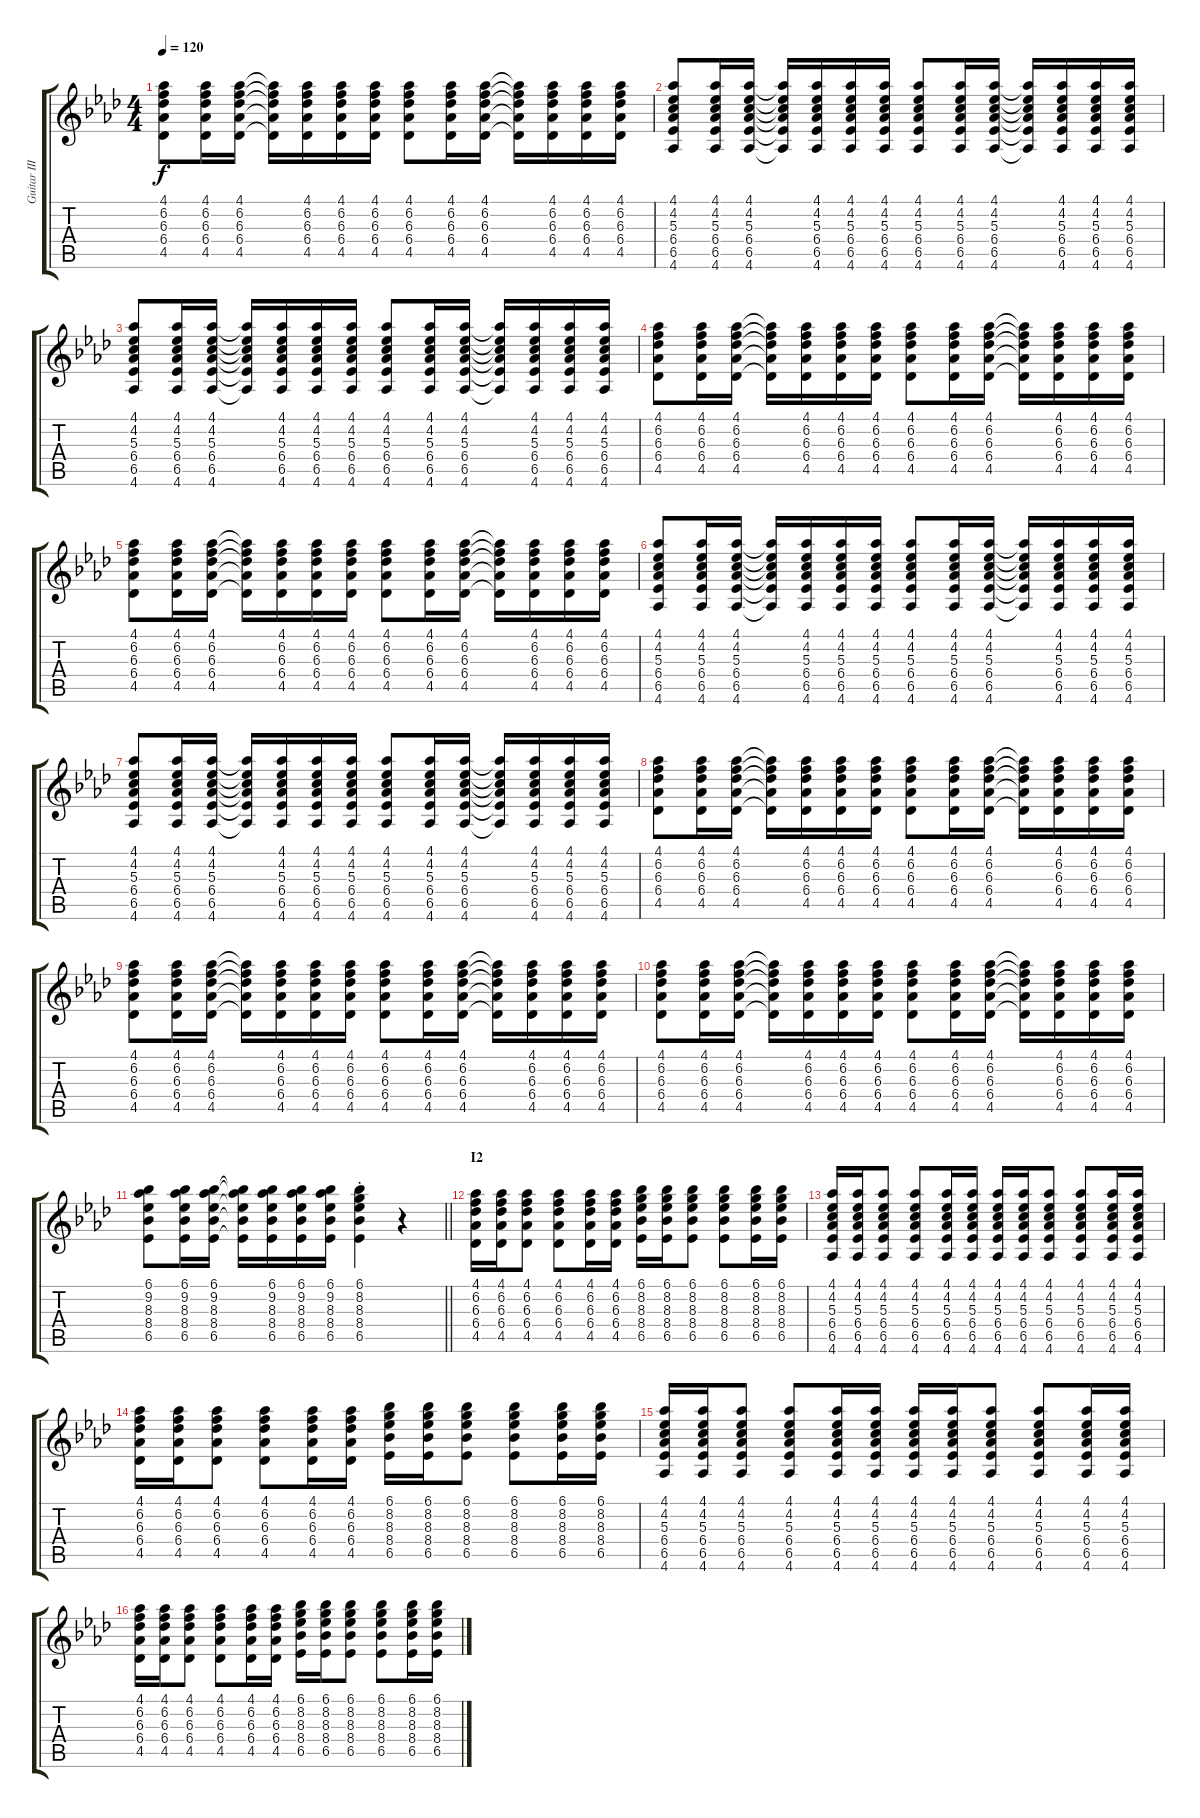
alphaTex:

\track ("Guitar III" "Guitar III") {instrument acousticguitarsteel}
\staff {score tabs}
\tuning (E4 B3 G3 D3 A2 E2) {hide}
\ts (4 4)
\tempo 120
\clef g2
\ks ab
(4.1 6.2 6.3 6.4 4.5).8{dy f} (4.1 6.2 6.3 6.4 4.5).16 (4.1 6.2 6.3 6.4 4.5).16 (4.1{t} 6.2{t} 6.3{t} 6.4{t} 4.5{t}).16 (4.1 6.2 6.3 6.4 4.5).16 (4.1 6.2 6.3 6.4 4.5).16 (4.1 6.2 6.3 6.4 4.5).16 (4.1 6.2 6.3 6.4 4.5).8 (4.1 6.2 6.3 6.4 4.5).16 (4.1 6.2 6.3 6.4 4.5).16 (4.1{t} 6.2{t} 6.3{t} 6.4{t} 4.5{t}).16 (4.1 6.2 6.3 6.4 4.5).16 (4.1 6.2 6.3 6.4 4.5).16 (4.1 6.2 6.3 6.4 4.5).16 |
(4.1 4.2 5.3 6.4 6.5 4.6).8 (4.1 4.2 5.3 6.4 6.5 4.6).16 (4.1 4.2 5.3 6.4 6.5 4.6).16 (4.1{t} 4.2{t} 5.3{t} 6.4{t} 6.5{t} 4.6{t}).16 (4.1 4.2 5.3 6.4 6.5 4.6).16 (4.1 4.2 5.3 6.4 6.5 4.6).16 (4.1 4.2 5.3 6.4 6.5 4.6).16 (4.1 4.2 5.3 6.4 6.5 4.6).8 (4.1 4.2 5.3 6.4 6.5 4.6).16 (4.1 4.2 5.3 6.4 6.5 4.6).16 (4.1{t} 4.2{t} 5.3{t} 6.4{t} 6.5{t} 4.6{t}).16 (4.1 4.2 5.3 6.4 6.5 4.6).16 (4.1 4.2 5.3 6.4 6.5 4.6).16 (4.1 4.2 5.3 6.4 6.5 4.6).16 |
(4.1 4.2 5.3 6.4 6.5 4.6).8 (4.1 4.2 5.3 6.4 6.5 4.6).16 (4.1 4.2 5.3 6.4 6.5 4.6).16 (4.1{t} 4.2{t} 5.3{t} 6.4{t} 6.5{t} 4.6{t}).16 (4.1 4.2 5.3 6.4 6.5 4.6).16 (4.1 4.2 5.3 6.4 6.5 4.6).16 (4.1 4.2 5.3 6.4 6.5 4.6).16 (4.1 4.2 5.3 6.4 6.5 4.6).8 (4.1 4.2 5.3 6.4 6.5 4.6).16 (4.1 4.2 5.3 6.4 6.5 4.6).16 (4.1{t} 4.2{t} 5.3{t} 6.4{t} 6.5{t} 4.6{t}).16 (4.1 4.2 5.3 6.4 6.5 4.6).16 (4.1 4.2 5.3 6.4 6.5 4.6).16 (4.1 4.2 5.3 6.4 6.5 4.6).16 |
(4.1 6.2 6.3 6.4 4.5).8 (4.1 6.2 6.3 6.4 4.5).16 (4.1 6.2 6.3 6.4 4.5).16 (4.1{t} 6.2{t} 6.3{t} 6.4{t} 4.5{t}).16 (4.1 6.2 6.3 6.4 4.5).16 (4.1 6.2 6.3 6.4 4.5).16 (4.1 6.2 6.3 6.4 4.5).16 (4.1 6.2 6.3 6.4 4.5).8 (4.1 6.2 6.3 6.4 4.5).16 (4.1 6.2 6.3 6.4 4.5).16 (4.1{t} 6.2{t} 6.3{t} 6.4{t} 4.5{t}).16 (4.1 6.2 6.3 6.4 4.5).16 (4.1 6.2 6.3 6.4 4.5).16 (4.1 6.2 6.3 6.4 4.5).16 |
(4.1 6.2 6.3 6.4 4.5).8 (4.1 6.2 6.3 6.4 4.5).16 (4.1 6.2 6.3 6.4 4.5).16 (4.1{t} 6.2{t} 6.3{t} 6.4{t} 4.5{t}).16 (4.1 6.2 6.3 6.4 4.5).16 (4.1 6.2 6.3 6.4 4.5).16 (4.1 6.2 6.3 6.4 4.5).16 (4.1 6.2 6.3 6.4 4.5).8 (4.1 6.2 6.3 6.4 4.5).16 (4.1 6.2 6.3 6.4 4.5).16 (4.1{t} 6.2{t} 6.3{t} 6.4{t} 4.5{t}).16 (4.1 6.2 6.3 6.4 4.5).16 (4.1 6.2 6.3 6.4 4.5).16 (4.1 6.2 6.3 6.4 4.5).16 |
(4.1 4.2 5.3 6.4 6.5 4.6).8 (4.1 4.2 5.3 6.4 6.5 4.6).16 (4.1 4.2 5.3 6.4 6.5 4.6).16 (4.1{t} 4.2{t} 5.3{t} 6.4{t} 6.5{t} 4.6{t}).16 (4.1 4.2 5.3 6.4 6.5 4.6).16 (4.1 4.2 5.3 6.4 6.5 4.6).16 (4.1 4.2 5.3 6.4 6.5 4.6).16 (4.1 4.2 5.3 6.4 6.5 4.6).8 (4.1 4.2 5.3 6.4 6.5 4.6).16 (4.1 4.2 5.3 6.4 6.5 4.6).16 (4.1{t} 4.2{t} 5.3{t} 6.4{t} 6.5{t} 4.6{t}).16 (4.1 4.2 5.3 6.4 6.5 4.6).16 (4.1 4.2 5.3 6.4 6.5 4.6).16 (4.1 4.2 5.3 6.4 6.5 4.6).16 |
(4.1 4.2 5.3 6.4 6.5 4.6).8 (4.1 4.2 5.3 6.4 6.5 4.6).16 (4.1 4.2 5.3 6.4 6.5 4.6).16 (4.1{t} 4.2{t} 5.3{t} 6.4{t} 6.5{t} 4.6{t}).16 (4.1 4.2 5.3 6.4 6.5 4.6).16 (4.1 4.2 5.3 6.4 6.5 4.6).16 (4.1 4.2 5.3 6.4 6.5 4.6).16 (4.1 4.2 5.3 6.4 6.5 4.6).8 (4.1 4.2 5.3 6.4 6.5 4.6).16 (4.1 4.2 5.3 6.4 6.5 4.6).16 (4.1{t} 4.2{t} 5.3{t} 6.4{t} 6.5{t} 4.6{t}).16 (4.1 4.2 5.3 6.4 6.5 4.6).16 (4.1 4.2 5.3 6.4 6.5 4.6).16 (4.1 4.2 5.3 6.4 6.5 4.6).16 |
(4.1 6.2 6.3 6.4 4.5).8 (4.1 6.2 6.3 6.4 4.5).16 (4.1 6.2 6.3 6.4 4.5).16 (4.1{t} 6.2{t} 6.3{t} 6.4{t} 4.5{t}).16 (4.1 6.2 6.3 6.4 4.5).16 (4.1 6.2 6.3 6.4 4.5).16 (4.1 6.2 6.3 6.4 4.5).16 (4.1 6.2 6.3 6.4 4.5).8 (4.1 6.2 6.3 6.4 4.5).16 (4.1 6.2 6.3 6.4 4.5).16 (4.1{t} 6.2{t} 6.3{t} 6.4{t} 4.5{t}).16 (4.1 6.2 6.3 6.4 4.5).16 (4.1 6.2 6.3 6.4 4.5).16 (4.1 6.2 6.3 6.4 4.5).16 |
(4.1 6.2 6.3 6.4 4.5).8 (4.1 6.2 6.3 6.4 4.5).16 (4.1 6.2 6.3 6.4 4.5).16 (4.1{t} 6.2{t} 6.3{t} 6.4{t} 4.5{t}).16 (4.1 6.2 6.3 6.4 4.5).16 (4.1 6.2 6.3 6.4 4.5).16 (4.1 6.2 6.3 6.4 4.5).16 (4.1 6.2 6.3 6.4 4.5).8 (4.1 6.2 6.3 6.4 4.5).16 (4.1 6.2 6.3 6.4 4.5).16 (4.1{t} 6.2{t} 6.3{t} 6.4{t} 4.5{t}).16 (4.1 6.2 6.3 6.4 4.5).16 (4.1 6.2 6.3 6.4 4.5).16 (4.1 6.2 6.3 6.4 4.5).16 |
(4.1 6.2 6.3 6.4 4.5).8 (4.1 6.2 6.3 6.4 4.5).16 (4.1 6.2 6.3 6.4 4.5).16 (4.1{t} 6.2{t} 6.3{t} 6.4{t} 4.5{t}).16 (4.1 6.2 6.3 6.4 4.5).16 (4.1 6.2 6.3 6.4 4.5).16 (4.1 6.2 6.3 6.4 4.5).16 (4.1 6.2 6.3 6.4 4.5).8 (4.1 6.2 6.3 6.4 4.5).16 (4.1 6.2 6.3 6.4 4.5).16 (4.1{t} 6.2{t} 6.3{t} 6.4{t} 4.5{t}).16 (4.1 6.2 6.3 6.4 4.5).16 (4.1 6.2 6.3 6.4 4.5).16 (4.1 6.2 6.3 6.4 4.5).16 |
\barLineRight lightlight
(6.1 9.2 8.3 8.4 6.5).8 (6.1 9.2 8.3 8.4 6.5).16 (6.1 9.2 8.3 8.4 6.5).16 (6.1{t} 9.2{t} 8.3{t} 8.4{t} 6.5{t}).16 (6.1 9.2 8.3 8.4 6.5).16 (6.1 9.2 8.3 8.4 6.5).16 (6.1 9.2 8.3 8.4 6.5).16 (6.1{st} 8.2{st} 8.3{st} 8.4{st} 6.5{st}).4 r.4 |
\section ("" "I2")
(4.1 6.2 6.3 6.4 4.5).16 (4.1 6.2 6.3 6.4 4.5).16 (4.1 6.2 6.3 6.4 4.5).8 (4.1 6.2 6.3 6.4 4.5).8 (4.1 6.2 6.3 6.4 4.5).16 (4.1 6.2 6.3 6.4 4.5).16 (6.1 8.2 8.3 8.4 6.5).16 (6.1 8.2 8.3 8.4 6.5).16 (6.1 8.2 8.3 8.4 6.5).8 (6.1 8.2 8.3 8.4 6.5).8 (6.1 8.2 8.3 8.4 6.5).16 (6.1 8.2 8.3 8.4 6.5).16 |
(4.1 4.2 5.3 6.4 6.5 4.6).16 (4.1 4.2 5.3 6.4 6.5 4.6).16 (4.1 4.2 5.3 6.4 6.5 4.6).8 (4.1 4.2 5.3 6.4 6.5 4.6).8 (4.1 4.2 5.3 6.4 6.5 4.6).16 (4.1 4.2 5.3 6.4 6.5 4.6).16 (4.1 4.2 5.3 6.4 6.5 4.6).16 (4.1 4.2 5.3 6.4 6.5 4.6).16 (4.1 4.2 5.3 6.4 6.5 4.6).8 (4.1 4.2 5.3 6.4 6.5 4.6).8 (4.1 4.2 5.3 6.4 6.5 4.6).16 (4.1 4.2 5.3 6.4 6.5 4.6).16 |
(4.1 6.2 6.3 6.4 4.5).16 (4.1 6.2 6.3 6.4 4.5).16 (4.1 6.2 6.3 6.4 4.5).8 (4.1 6.2 6.3 6.4 4.5).8 (4.1 6.2 6.3 6.4 4.5).16 (4.1 6.2 6.3 6.4 4.5).16 (6.1 8.2 8.3 8.4 6.5).16 (6.1 8.2 8.3 8.4 6.5).16 (6.1 8.2 8.3 8.4 6.5).8 (6.1 8.2 8.3 8.4 6.5).8 (6.1 8.2 8.3 8.4 6.5).16 (6.1 8.2 8.3 8.4 6.5).16 |
(4.1 4.2 5.3 6.4 6.5 4.6).16 (4.1 4.2 5.3 6.4 6.5 4.6).16 (4.1 4.2 5.3 6.4 6.5 4.6).8 (4.1 4.2 5.3 6.4 6.5 4.6).8 (4.1 4.2 5.3 6.4 6.5 4.6).16 (4.1 4.2 5.3 6.4 6.5 4.6).16 (4.1 4.2 5.3 6.4 6.5 4.6).16 (4.1 4.2 5.3 6.4 6.5 4.6).16 (4.1 4.2 5.3 6.4 6.5 4.6).8 (4.1 4.2 5.3 6.4 6.5 4.6).8 (4.1 4.2 5.3 6.4 6.5 4.6).16 (4.1 4.2 5.3 6.4 6.5 4.6).16 |
(4.1 6.2 6.3 6.4 4.5).16 (4.1 6.2 6.3 6.4 4.5).16 (4.1 6.2 6.3 6.4 4.5).8 (4.1 6.2 6.3 6.4 4.5).8 (4.1 6.2 6.3 6.4 4.5).16 (4.1 6.2 6.3 6.4 4.5).16 (6.1 8.2 8.3 8.4 6.5).16 (6.1 8.2 8.3 8.4 6.5).16 (6.1 8.2 8.3 8.4 6.5).8 (6.1 8.2 8.3 8.4 6.5).8 (6.1 8.2 8.3 8.4 6.5).16 (6.1 8.2 8.3 8.4 6.5).16
